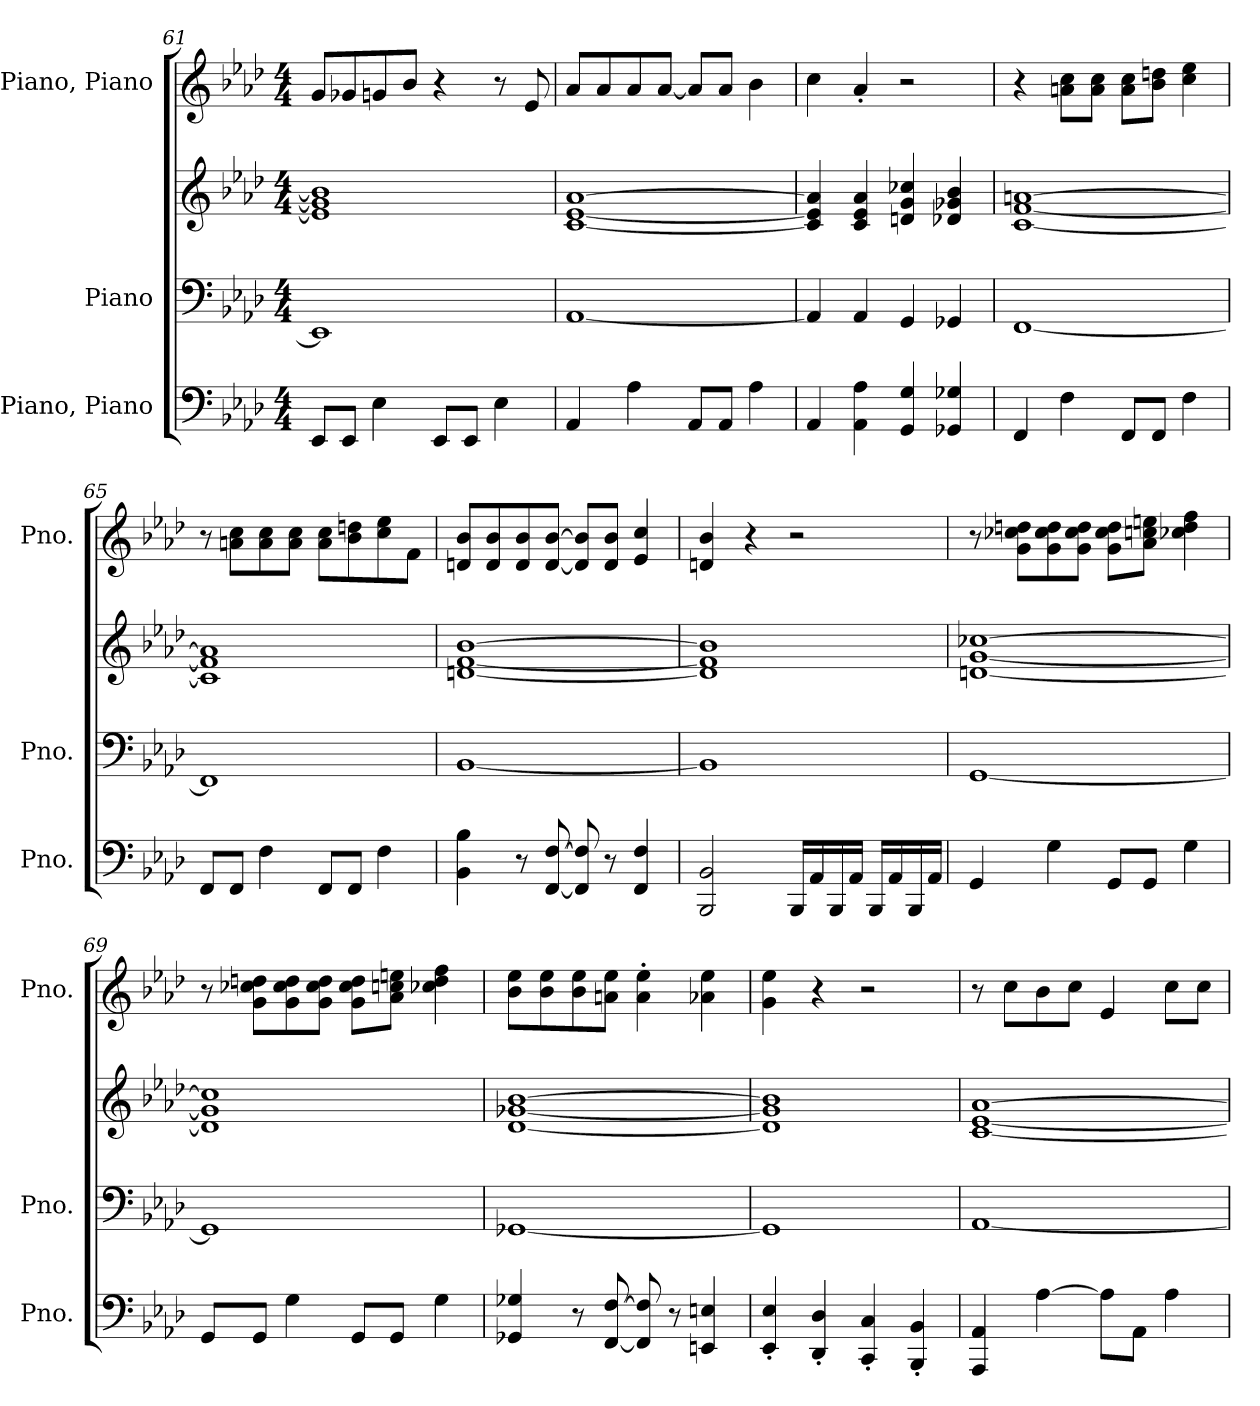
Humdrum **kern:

**kern	**kern	**kern	**kern
*part3	*part2	*part2	*part1
*staff4	*staff3	*staff2	*staff1
*I"Piano, Piano	*I"Piano	*	*I"Piano, Piano
*I'Pno.	*I'Pno.	*	*I'Pno.
*clefF4	*clefF4	*clefG2	*clefG2
*k[b-e-a-d-]	*k[b-e-a-d-]	*k[b-e-a-d-]	*k[b-e-a-d-]
*M4/4	*M4/4	*M4/4	*M4/4
=61	=61	=61	=61
8EE-/L	1EE-]	1e-] 1g] 1b-]	8g/L
8EE-/J	.	.	8g-X/
4E-\	.	.	8gn/
.	.	.	8b-/J
8EE-/L	.	.	4r
8EE-/J	.	.	.
4E-\	.	.	8r
.	.	.	8e-/
=62	=62	=62	=62
4AA-/	[1AA-	[1c [1e- [1a-	8a-/L
.	.	.	8a-/
4A-\	.	.	8a-/
.	.	.	[8a-/J
8AA-/L	.	.	8a-/L]
8AA-/J	.	.	8a-/J
4A-\	.	.	4b-\
=63	=63	=63	=63
4AA-/	4AA-/]	4c/] 4e-/] 4a-/]	4cc\
4AA-\ 4A-\	4AA-/	4c/ 4e-/ 4a-/	4a-'/
4GG/ 4G/	4GG/	4dn/ 4g/ 4cc-X/	2r
4GG-X/ 4G-X/	4GG-X/	4d-X/ 4g-X/ 4b-/	.
!!LO:PB:g=z
=64	=64	=64	=64
4FF/	[1FF	[1c [1f [1an	4r
4F\	.	.	8an\ 8cc\L
.	.	.	8a\ 8cc\J
8FF/L	.	.	8a\ 8cc\L
8FF/J	.	.	8b-\ 8ddn\J
4F\	.	.	4cc\ 4ee-\
=65	=65	=65	=65
8FF/L	1FF]	1c] 1f] 1a]	8r
8FF/J	.	.	8an\ 8cc\L
4F\	.	.	8a\ 8cc\
.	.	.	8a\ 8cc\J
8FF/L	.	.	8a\ 8cc\L
8FF/J	.	.	8b-\ 8ddn\
4F\	.	.	8cc\ 8ee-\
.	.	.	8f\J
=66	=66	=66	=66
4BB-\ 4B-\	[1BB-	[1dn [1f [1b-	8dn/ 8b-/L
.	.	.	8d/ 8b-/
8r	.	.	8d/ 8b-/
[8FF/ [8F/	.	.	[8d/ [8b-/J
8FF/] 8F/]	.	.	8d/] 8b-/]L
8r	.	.	8d/ 8b-/J
4FF/ 4F/	.	.	4e-/ 4cc/
!!LO:LB:g=z
=67	=67	=67	=67
2BBB-/ 2BB-/	1BB-]	1d] 1f] 1b-]	4dn/ 4b-/
.	.	.	4r
16BBB-/LL	.	.	2r
16AA-/	.	.	.
16BBB-/	.	.	.
16AA-/JJ	.	.	.
16BBB-/LL	.	.	.
16AA-/	.	.	.
16BBB-/	.	.	.
16AA-/JJ	.	.	.
=68	=68	=68	=68
4GG/	[1GG	[1dn [1g [1cc-X	8r
.	.	.	8g\ 8cc-X\ 8ddn\L
4G\	.	.	8g\ 8cc-\ 8dd\
.	.	.	8g\ 8cc-\ 8dd\J
8GG/L	.	.	8g\ 8cc-\ 8dd\L
8GG/J	.	.	8a-\ 8ccn\ 8een\J
4G\	.	.	4cc-X\ 4dd\ 4ff\
=69	=69	=69	=69
8GG/L	1GG]	1d] 1g] 1cc-]	8r
8GG/J	.	.	8g\ 8cc-X\ 8ddn\L
4G\	.	.	8g\ 8cc-\ 8dd\
.	.	.	8g\ 8cc-\ 8dd\J
8GG/L	.	.	8g\ 8cc-\ 8dd\L
8GG/J	.	.	8a-\ 8ccn\ 8een\J
4G\	.	.	4cc-X\ 4dd\ 4ff\
!!LO:LB:g=z
=70	=70	=70	=70
4GG-X/ 4G-X/	[1GG-X	[1d- [1g-X [1b-	8b-\ 8ee-\L
.	.	.	8b-\ 8ee-\
8r	.	.	8b-\ 8ee-\
[8FF/ [8F/	.	.	8an\ 8ee-\J
8FF/] 8F/]	.	.	4a\' 4ee-\'
8r	.	.	.
4EEn/ 4En/	.	.	4a-X\ 4ee-\
=71	=71	=71	=71
4EE-/' 4E-/'	1GG-]	1d-] 1g-] 1b-]	4g\ 4ee-\
4DD-/' 4D-/'	.	.	4r
4CC/' 4C/'	.	.	2r
4BBB-/' 4BB-/'	.	.	.
=72	=72	=72	=72
4AAA-/ 4AA-/	[1AA-	[1c [1e- [1a-	8r
.	.	.	8cc\L
[4A-\	.	.	8b-\
.	.	.	8cc\J
8A-\L]	.	.	4e-/
8AA-\J	.	.	.
4A-\	.	.	8cc\L
.	.	.	8cc\J
=	=	=	=
*-	*-	*-	*-
